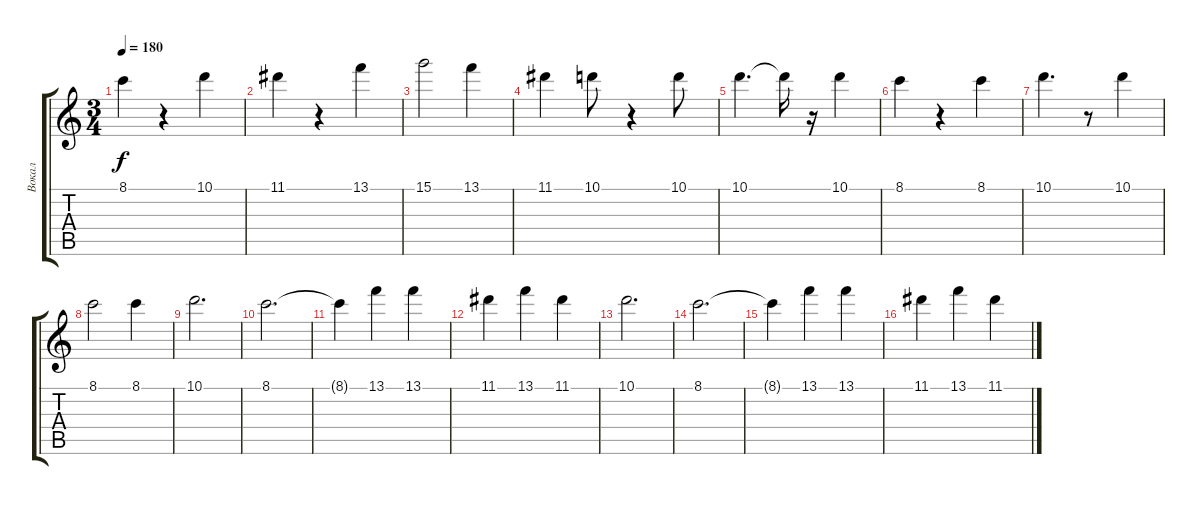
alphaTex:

\track ("Вокал" "Вокал") {instrument distortionguitar}
\staff {score tabs}
\tuning (E4 B3 G3 D3 A2 E2) {hide}
\ts (3 4)
\tempo 180
\clef g2
\ks c
8.1.4{dy f} r.4 10.1.4 |
11.1.4 r.4 13.1.4 |
15.1.2 13.1.4 |
11.1.4 10.1.8 r.4 10.1.8 |
10.1.4{d} 10.1{t}.16 r.16 10.1.4 |
8.1.4 r.4 8.1.4 |
10.1.4{d} r.8 10.1.4 |
8.1.2 8.1.4 |
10.1.2{d} |
8.1.2{d} |
8.1{t}.4 13.1.4 13.1.4 |
11.1.4 13.1.4 11.1.4 |
10.1.2{d} |
8.1.2{d} |
8.1{t}.4 13.1.4 13.1.4 |
11.1.4 13.1.4 11.1.4
